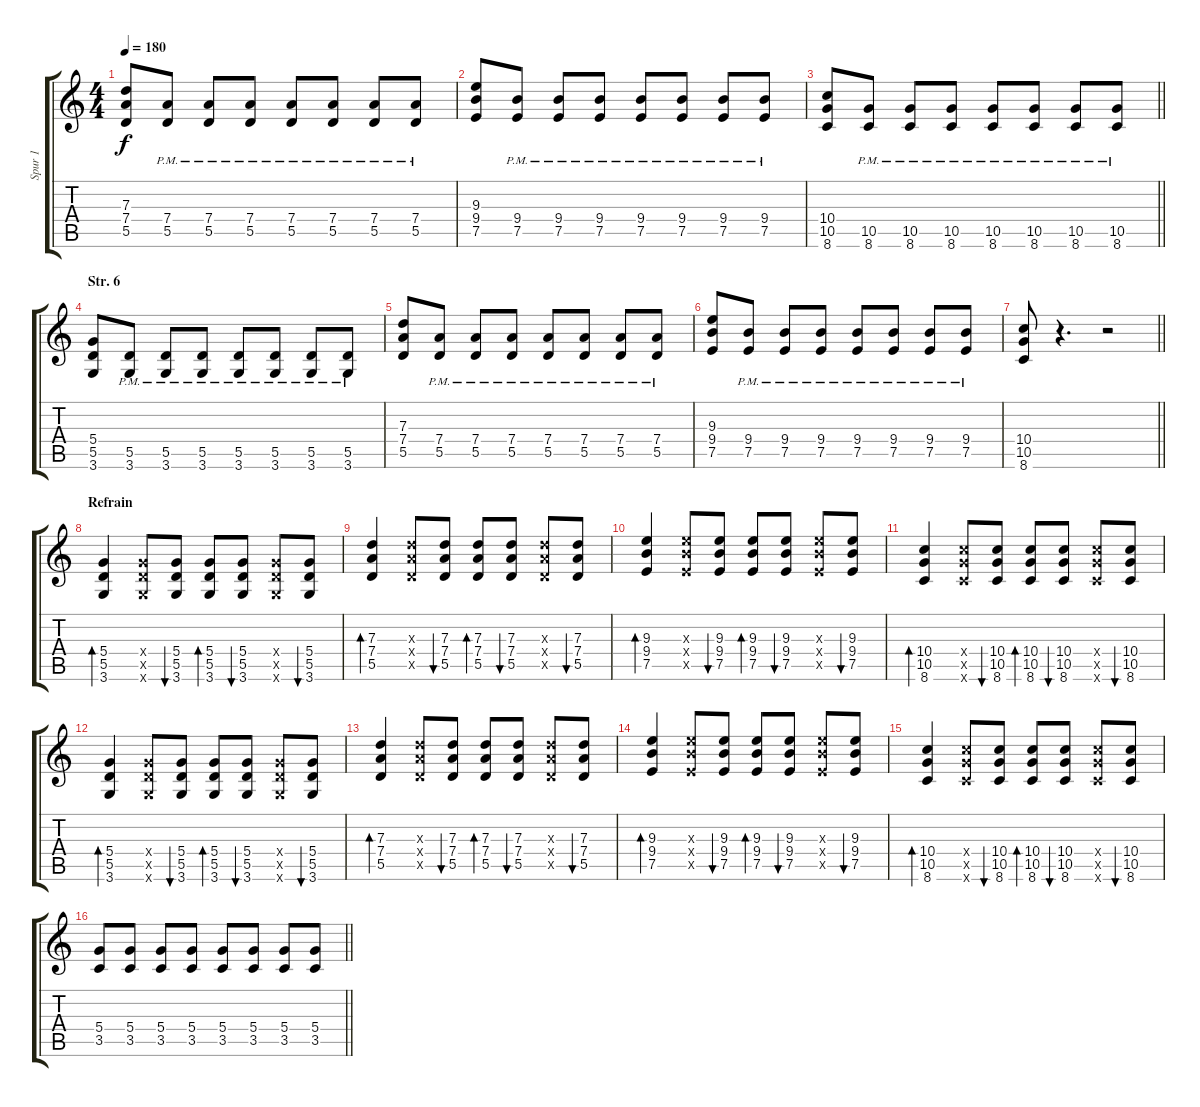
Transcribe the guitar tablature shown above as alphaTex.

\track ("Spur 1" "Spur 1") {instrument overdrivenguitar}
\staff {score tabs}
\tuning (E4 B3 G3 D3 A2 E2) {hide}
\ts (4 4)
\tempo 180
\clef g2
\ks c
(7.3 7.4 5.5).8{dy f} (7.4{pm} 5.5{pm}).8 (7.4{pm} 5.5{pm}).8 (7.4{pm} 5.5{pm}).8 (7.4{pm} 5.5{pm}).8 (7.4{pm} 5.5{pm}).8 (7.4{pm} 5.5{pm}).8 (7.4{pm} 5.5{pm}).8 |
(9.3 9.4 7.5).8 (9.4{pm} 7.5{pm}).8 (9.4{pm} 7.5{pm}).8 (9.4{pm} 7.5{pm}).8 (9.4{pm} 7.5{pm}).8 (9.4{pm} 7.5{pm}).8 (9.4{pm} 7.5{pm}).8 (9.4{pm} 7.5{pm}).8 |
\barLineRight lightlight
(10.4 10.5 8.6).8 (10.5{pm} 8.6{pm}).8 (10.5{pm} 8.6{pm}).8 (10.5{pm} 8.6{pm}).8 (10.5{pm} 8.6{pm}).8 (10.5{pm} 8.6{pm}).8 (10.5{pm} 8.6{pm}).8 (10.5{pm} 8.6{pm}).8 |
\section ("" "Str. 6")
(5.4 5.5 3.6).8 (5.5{pm} 3.6{pm}).8 (5.5{pm} 3.6{pm}).8 (5.5{pm} 3.6{pm}).8 (5.5{pm} 3.6{pm}).8 (5.5{pm} 3.6{pm}).8 (5.5{pm} 3.6{pm}).8 (5.5{pm} 3.6{pm}).8 |
(7.3 7.4 5.5).8 (7.4{pm} 5.5{pm}).8 (7.4{pm} 5.5{pm}).8 (7.4{pm} 5.5{pm}).8 (7.4{pm} 5.5{pm}).8 (7.4{pm} 5.5{pm}).8 (7.4{pm} 5.5{pm}).8 (7.4{pm} 5.5{pm}).8 |
(9.3 9.4 7.5).8 (9.4{pm} 7.5{pm}).8 (9.4{pm} 7.5{pm}).8 (9.4{pm} 7.5{pm}).8 (9.4{pm} 7.5{pm}).8 (9.4{pm} 7.5{pm}).8 (9.4{pm} 7.5{pm}).8 (9.4{pm} 7.5{pm}).8 |
\barLineRight lightlight
(10.4 10.5 8.6).8 r.4{d} r.2 |
\section ("" "Refrain")
(5.4 5.5 3.6).4{bd 60} (5.4{x} 5.5{x} 3.6{x}).8 (5.4 5.5 3.6).8{bu 60} (5.4 5.5 3.6).8{bd 60} (5.4 5.5 3.6).8{bu 60} (5.4{x} 5.5{x} 3.6{x}).8 (5.4 5.5 3.6).8{bu 60} |
(7.3 7.4 5.5).4{bd 60} (7.3{x} 7.4{x} 5.5{x}).8 (7.3 7.4 5.5).8{bu 60} (7.3 7.4 5.5).8{bd 60} (7.3 7.4 5.5).8{bu 60} (7.3{x} 7.4{x} 5.5{x}).8 (7.3 7.4 5.5).8{bu 60} |
(9.3 9.4 7.5).4{bd 60} (9.3{x} 9.4{x} 7.5{x}).8 (9.3 9.4 7.5).8{bu 60} (9.3 9.4 7.5).8{bd 60} (9.3 9.4 7.5).8{bu 60} (9.3{x} 9.4{x} 7.5{x}).8 (9.3 9.4 7.5).8{bu 60} |
(10.4 10.5 8.6).4{bd 60} (10.4{x} 10.5{x} 8.6{x}).8 (10.4 10.5 8.6).8{bu 60} (10.4 10.5 8.6).8{bd 60} (10.4 10.5 8.6).8{bu 60} (10.4{x} 10.5{x} 8.6{x}).8 (10.4 10.5 8.6).8{bu 60} |
(5.4 5.5 3.6).4{bd 60} (5.4{x} 5.5{x} 3.6{x}).8 (5.4 5.5 3.6).8{bu 60} (5.4 5.5 3.6).8{bd 60} (5.4 5.5 3.6).8{bu 60} (5.4{x} 5.5{x} 3.6{x}).8 (5.4 5.5 3.6).8{bu 60} |
(7.3 7.4 5.5).4{bd 60} (7.3{x} 7.4{x} 5.5{x}).8 (7.3 7.4 5.5).8{bu 60} (7.3 7.4 5.5).8{bd 60} (7.3 7.4 5.5).8{bu 60} (7.3{x} 7.4{x} 5.5{x}).8 (7.3 7.4 5.5).8{bu 60} |
(9.3 9.4 7.5).4{bd 60} (9.3{x} 9.4{x} 7.5{x}).8 (9.3 9.4 7.5).8{bu 60} (9.3 9.4 7.5).8{bd 60} (9.3 9.4 7.5).8{bu 60} (9.3{x} 9.4{x} 7.5{x}).8 (9.3 9.4 7.5).8{bu 60} |
(10.4 10.5 8.6).4{bd 60} (10.4{x} 10.5{x} 8.6{x}).8 (10.4 10.5 8.6).8{bu 60} (10.4 10.5 8.6).8{bd 60} (10.4 10.5 8.6).8{bu 60} (10.4{x} 10.5{x} 8.6{x}).8 (10.4 10.5 8.6).8{bu 60} |
\barLineRight lightlight
(5.4 3.5).8 (5.4 3.5).8 (5.4 3.5).8 (5.4 3.5).8 (5.4 3.5).8 (5.4 3.5).8 (5.4 3.5).8 (5.4 3.5).8
